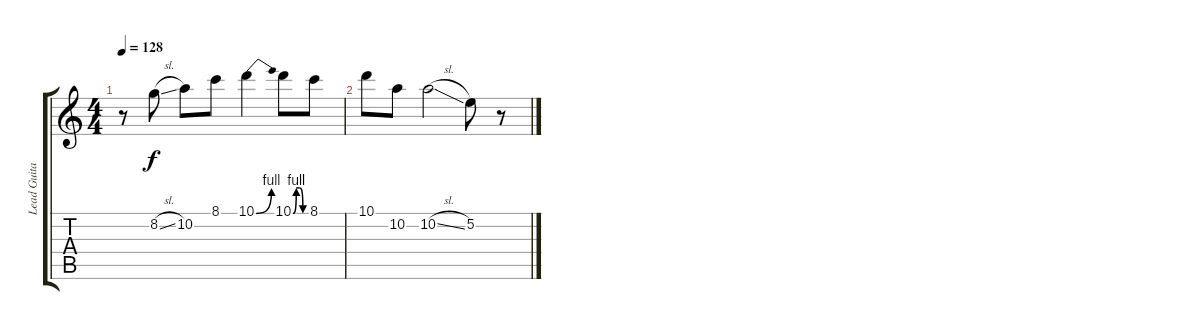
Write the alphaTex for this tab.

\track ("Lead Guitar" "Lead Guita") {instrument overdrivenguitar}
\staff {score tabs}
\tuning (E4 B3 G3 D3 A2 E2) {hide}
\ts (4 4)
\tempo 128
\clef g2
\ks c
r.8{dy f volume 4} 8.2{sl}.8 10.2.8 8.1.8 10.1{be (bend 0 0 60 4)}.4 10.1{be (custom 0 0 15 4 30 4 45 0 60 0)}.8 8.1.8 |
10.1.8{volume 1} 10.2.8 10.2{sl}.2 5.2.8 r.8
